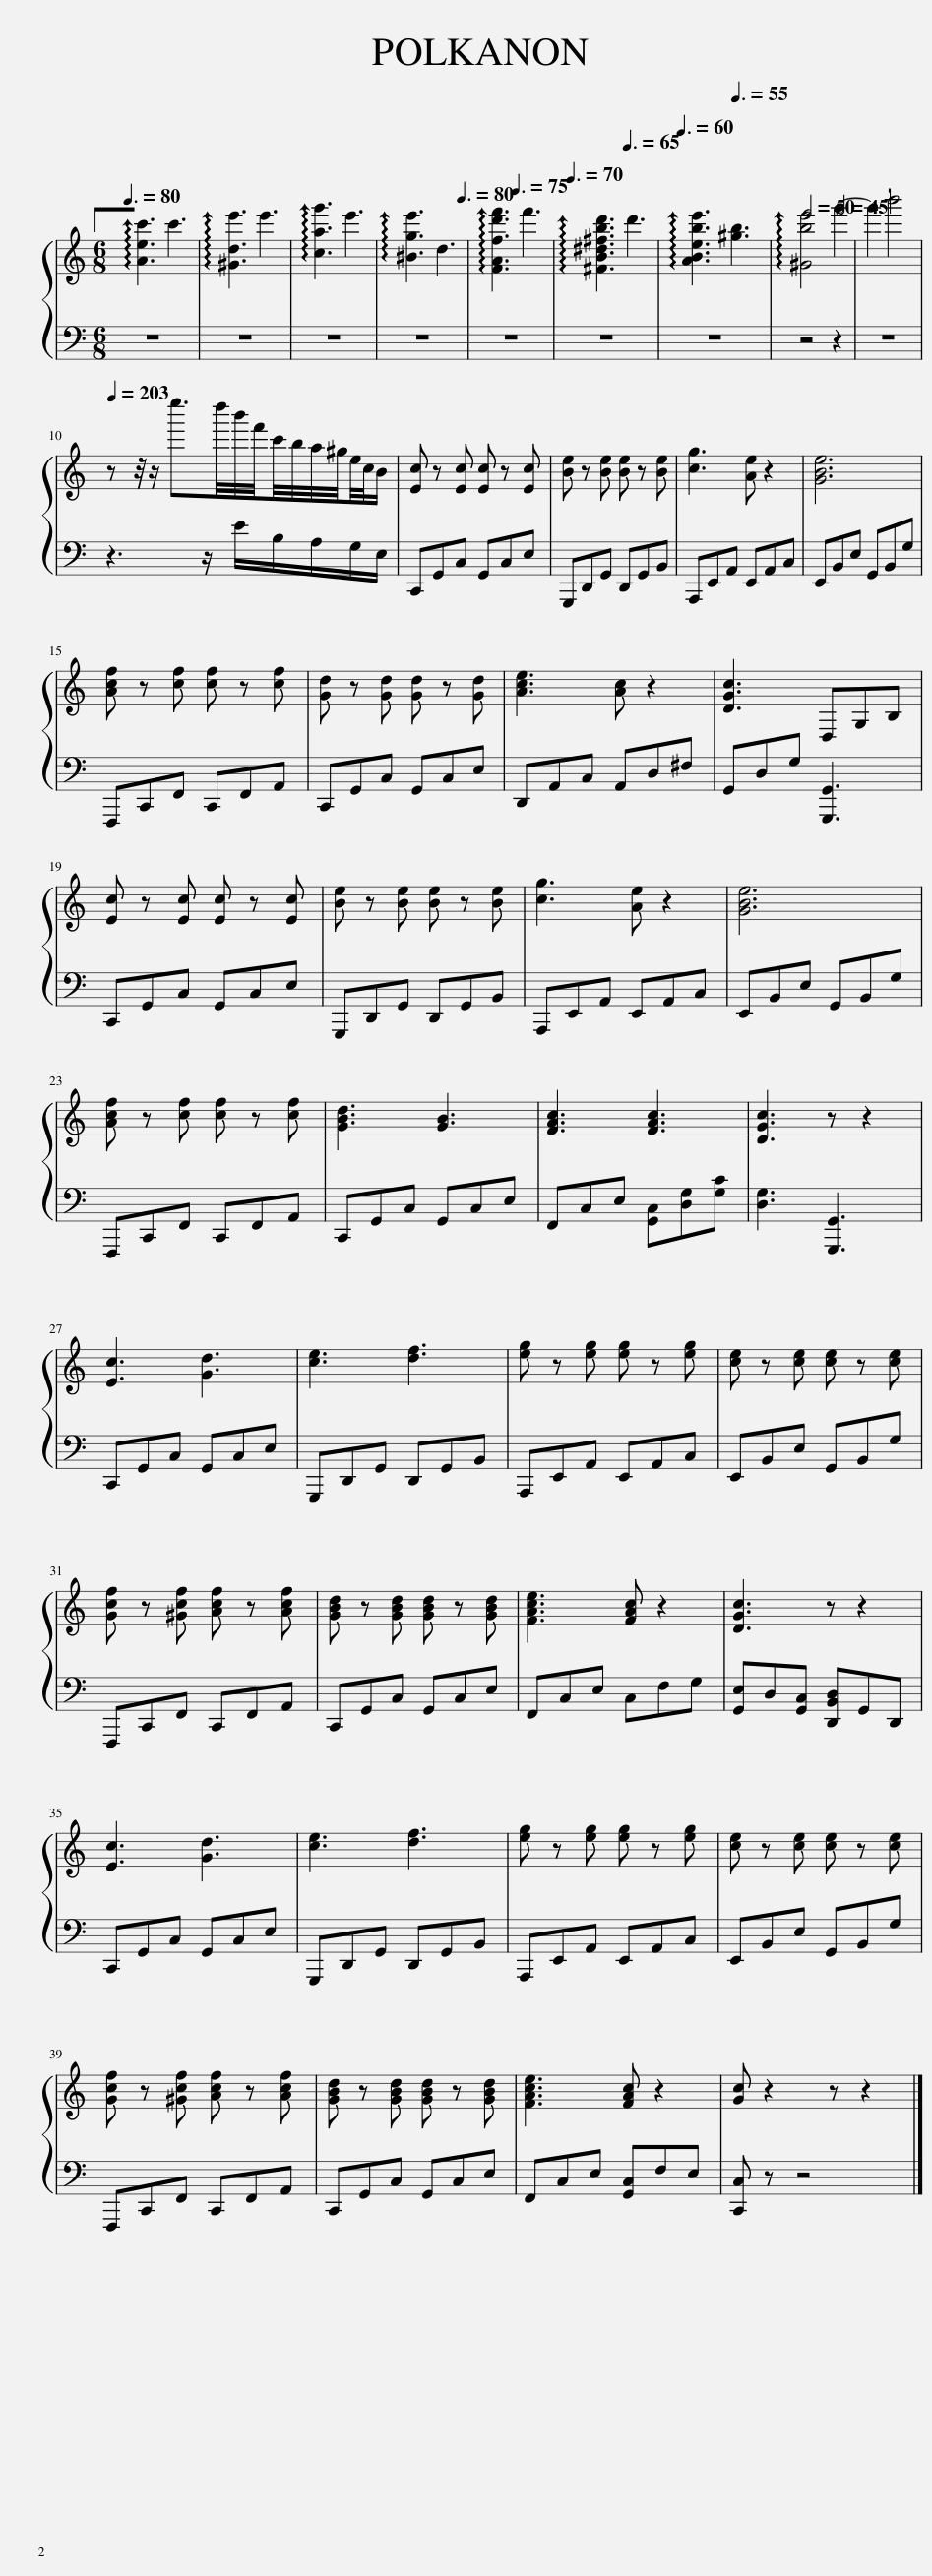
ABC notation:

X:1
%%score { 1 | 2 }
L:1/8
Q:3/8=80
M:6/8
I:linebreak $
K:C
V:1 treble
V:2 bass
V:1
 !arpeggio![Aec']3 c'3 | !arpeggio![^Gde']3 e'3 | !arpeggio![cag']3 e'3 | !arpeggio![^Bge']3 d3 |[Q:3/8=80] !arpeggio![FAfd'f']3[Q:3/8=75] f'3 | %5
[Q:3/8=70] !arpeggio![^FB^d^fbd']3[Q:3/8=65] d'3 |[Q:3/8=60] !arpeggio![ABebe']3[Q:3/8=55] [^gb]3 |[Q:1/2=50] !arpeggio![^Gbe']4[Q:1/2=45] g'2- | g'2 b'4 |$[Q:1/4=203] z z/4 z/ e''3/2d''/4b'/4f'/4c'/4b/4a/4^g/4e/4c/4B/ | %10
 [Ec] z [Ec] [Ec] z [Ec] | [Be] z [Be] [Be] z [Be] | [cg]3 [Ae] z2 | [GBe]6 |$ [Acf] z [cf] [cf] z [cf] | %15
 [Gd] z [Gd] [Gd] z [Gd] | [Ace]3 [Ac] z2 | [DGc]3 D,G,B, |$ [Ec] z [Ec] [Ec] z [Ec] | [Be] z [Be] [Be] z [Be] | %20
 [cg]3 [Ae] z2 | [GBe]6 |$ [Acf] z [cf] [cf] z [cf] | [GBd]3 [GB]3 | [FAc]3 [FAc]3 | %25
 [DGc]3 z z2 |$ [Ec]3 [Gd]3 | [ce]3 [df]3 | [eg] z [eg] [eg] z [eg] | [ce] z [ce] [ce] z [ce] |$ %30
 [Gcf] z [^Gcf] [Acf] z [Acf] | [GBd] z [GBd] [GBd] z [GBd] | [FAce]3 [FAc] z2 | [DGc]3 z z2 |$ [Ec]3 [Gd]3 | %35
 [ce]3 [df]3 | [eg] z [eg] [eg] z [eg] | [ce] z [ce] [ce] z [ce] |$ [Gcf] z [^Gcf] [Acf] z [Acf] | [GBd] z [GBd] [GBd] z [GBd] | %40
 [FAce]3 [FAc] z2 | [Gc] z2 z z2 |] %42
V:2
 z6 | z6 | z6 | z6 | z6 | %5
 z6 | z6 | z4 z2 | z6 |$ z3 z/ E/B,/A,/G,/E,/ | %10
 C,,G,,C, G,,C,E, | G,,,D,,G,, D,,G,,B,, | A,,,E,,A,, E,,A,,C, | E,,B,,E, G,,B,,G, |$ F,,,C,,F,, C,,F,,A,, | %15
 C,,G,,C, G,,C,E, | D,,A,,C, A,,D,^F, | G,,D,G, [G,,,G,,]3 |$ C,,G,,C, G,,C,E, | G,,,D,,G,, D,,G,,B,, | %20
 A,,,E,,A,, E,,A,,C, | E,,B,,E, G,,B,,G, |$ F,,,C,,F,, C,,F,,A,, | C,,G,,C, G,,C,E, | F,,C,E, [G,,C,][D,G,][G,C] | %25
 [D,G,]3 [G,,,G,,]3 |$ C,,G,,C, G,,C,E, | G,,,D,,G,, D,,G,,B,, | A,,,E,,A,, E,,A,,C, | E,,B,,E, G,,B,,G, |$ %30
 F,,,C,,F,, C,,F,,A,, | C,,G,,C, G,,C,E, | F,,C,E, C,F,G, | [G,,E,]D,[G,,C,] [D,,B,,D,]G,,D,, |$ C,,G,,C, G,,C,E, | %35
 G,,,D,,G,, D,,G,,B,, | A,,,E,,A,, E,,A,,C, | E,,B,,E, G,,B,,G, |$ F,,,C,,F,, C,,F,,A,, | C,,G,,C, G,,C,E, | %40
 F,,C,E, [G,,C,]F,E, | [C,,C,] z z4 |] %42
